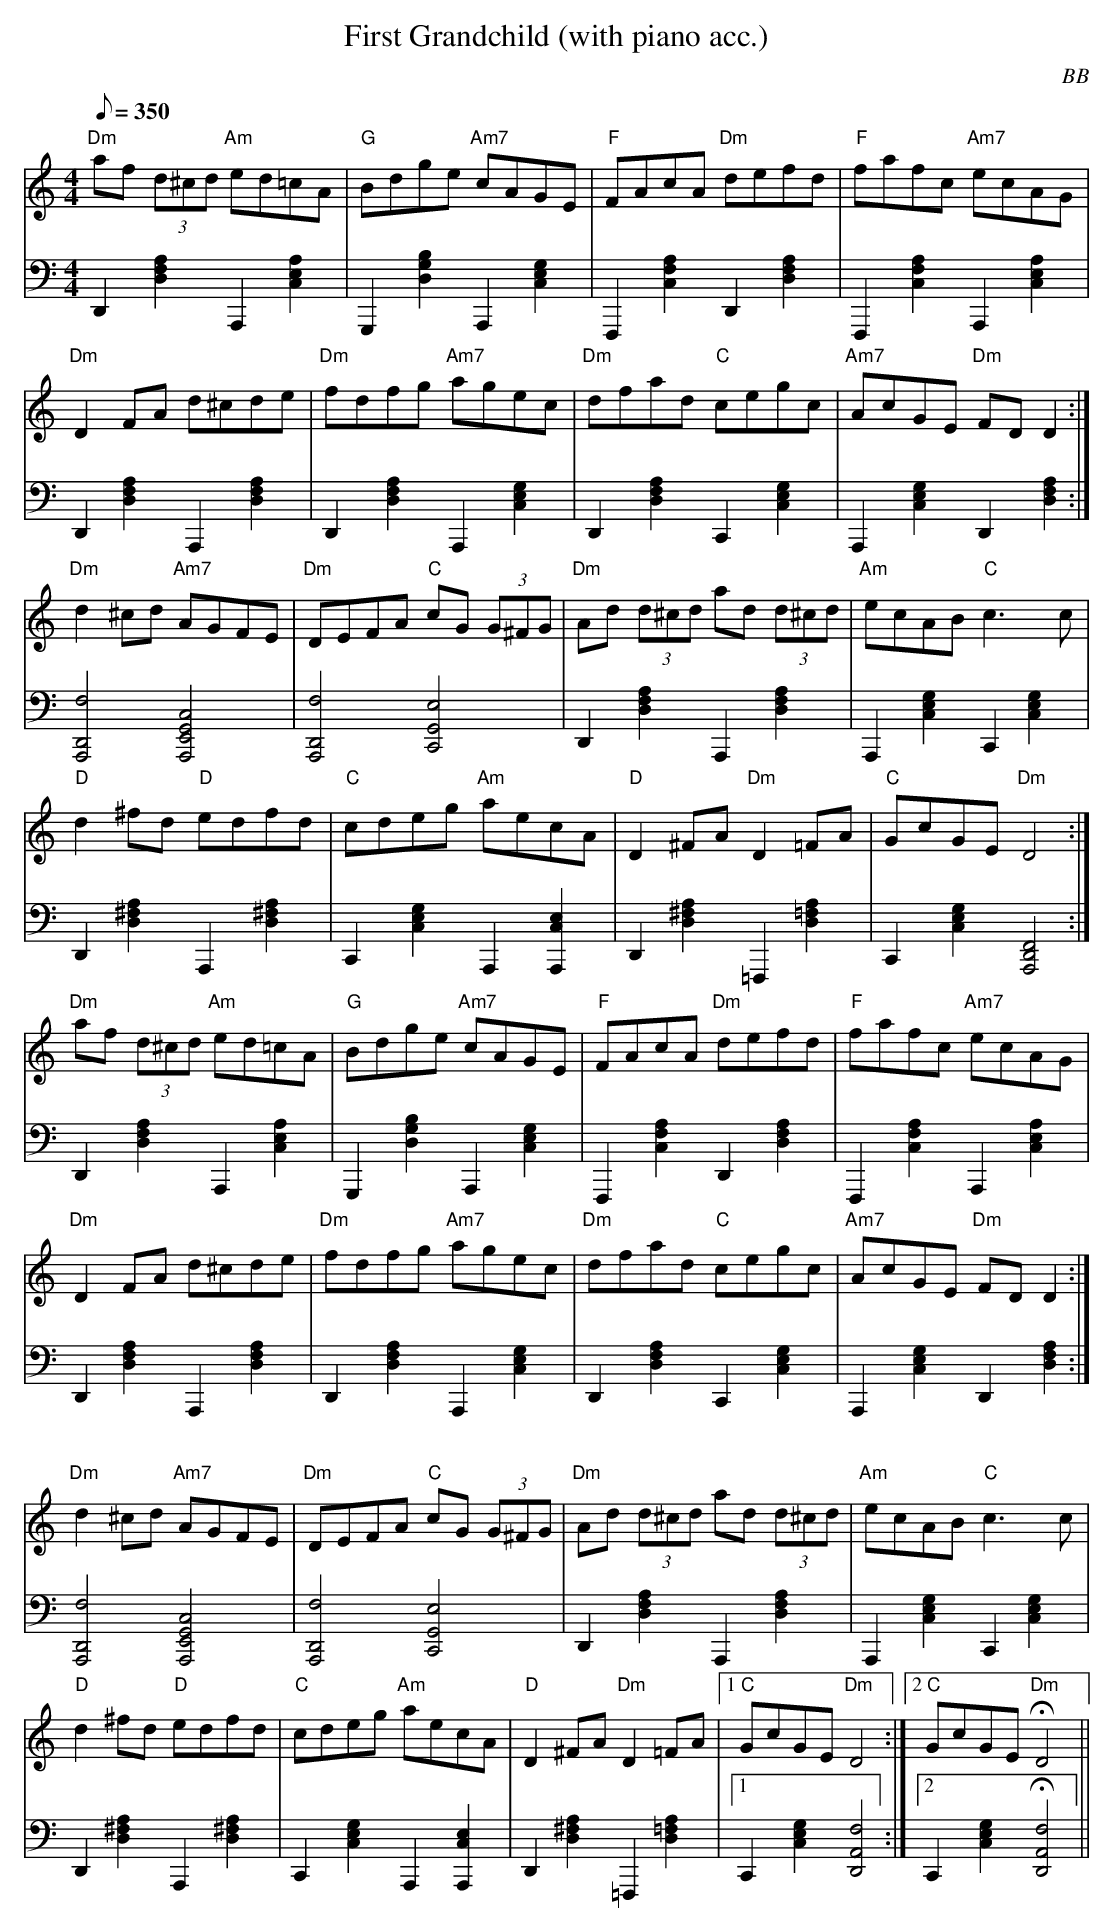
X:1
T: First Grandchild (with piano acc.)
C: BB
M: 4/4
Q: 1/8=350
L: 1/8
V: 1 program 1 110 %fiddle
V: 2 volume=70 clef=bass m=D program 1 00
K: Ddor
[V:1] "Dm"af (3d^cd "Am"ed=cA|"G"Bdge "Am7"cAGE|"F"FAcA "Dm"defd|"F"fafc "Am7" ecAG|
[V:2] D,2[A2D2F2]A,,2[A2C2E2]|G,,2[G2B2D2]A,,2[G2C2E2]|F,,2[A2C2F2]D,2[D2A2F2]|\
F,,2[A2C2F2]A,,2[A2C2E2]|
[V:1] "Dm"D2 FA d^cde|"Dm"fdfg "Am7"agec|"Dm"dfad "C"cegc|"Am7"AcGE "Dm"FD D2 :|
[V:2] D,2[D2A2F2]A,,2[A2D2F2]|D,2[D2A2F2]A,,2[G2C2E2]|D,2[D2A2F2]C,2[C2G2E2]|\
A,,2[G2C2E2]D,2[D2A2F2] :|
[V:1] "Dm"d2 ^cd "Am7"AGFE|"Dm"DEFA "C"cG (3G^FG|"Dm"Ad (3d^cd ad (3d^cd|\
"Am"ecAB "C"c3 c |
[V:2] [D,4A,,4F4][A,,4E,4C4G,4]|[D,4A,,4F4][C,4G,4E4]|D,2[A2D2F2]A,,2[A2D2F2]|\
A,,2[G2C2E2]C,2[C2G2E2]|
[V:1] "D"d2 ^fd "D"edfd|"C"cdeg "Am"aecA|"D"D2 ^FA "Dm"D2 =FA|"C"GcGE "Dm"D4 :|
[V:2] D,2[A2D2^F2]A,,2[A2D2^F2]|C,2[E2G2C2]A,,2[A,,2C2E2]|\
D,2[A2D2^F2]=F,,2[D2A2=F2]|C,2[C2G2E2][D,4A,,4F,4]:|
[V:1] "Dm"af (3d^cd "Am"ed=cA|"G"Bdge "Am7"cAGE|"F"FAcA "Dm"defd|"F"fafc "Am7" ecAG|
[V:2] D,2[A2D2F2]A,,2[A2C2E2]|G,,2[G2B2D2]A,,2[G2C2E2]|F,,2[A2C2F2]D,2[D2A2F2]|\
F,,2[A2C2F2]A,,2[A2C2E2]|
[V:1] "Dm"D2 FA d^cde|"Dm"fdfg "Am7"agec|"Dm"dfad "C"cegc|"Am7"AcGE "Dm"FD D2 :|
[V:2] D,2[D2A2F2]A,,2[A2D2F2]|D,2[D2A2F2]A,,2[G2C2E2]|D,2[D2A2F2]C,2[C2G2E2]|\
A,,2[G2C2E2]D,2[D2A2F2] :|
[V:1] "Dm"d2 ^cd "Am7"AGFE|"Dm"DEFA "C"cG (3G^FG|"Dm"Ad (3d^cd ad (3d^cd|\
"Am"ecAB "C"c3 c |
[V:2] [D,4A,,4F4][A,,4E,4C4G,4]|[D,4A,,4F4][C,4G,4E4]|D,2[A2D2F2]A,,2[A2D2F2]|\
A,,2[G2C2E2]C,2[C2G2E2]|
[V:1] "D"d2 ^fd "D"edfd|"C"cdeg "Am"aecA|"D"D2 ^FA "Dm"D2 =FA|1 "C"GcGE "Dm"D4 :|2\
"C"GcGE "Dm"HD4||
[V:2] D,2[A2D2^F2]A,,2[A2D2^F2]|C,2[E2G2C2]A,,2[A,,2C2E2]|\
D,2[A2D2^F2]=F,,2[D2A2=F2]|1 C,2[C2G2E2][D,4A,4F4]:|2 C,2[C2G2E2]H[D,4A,4F4]||
